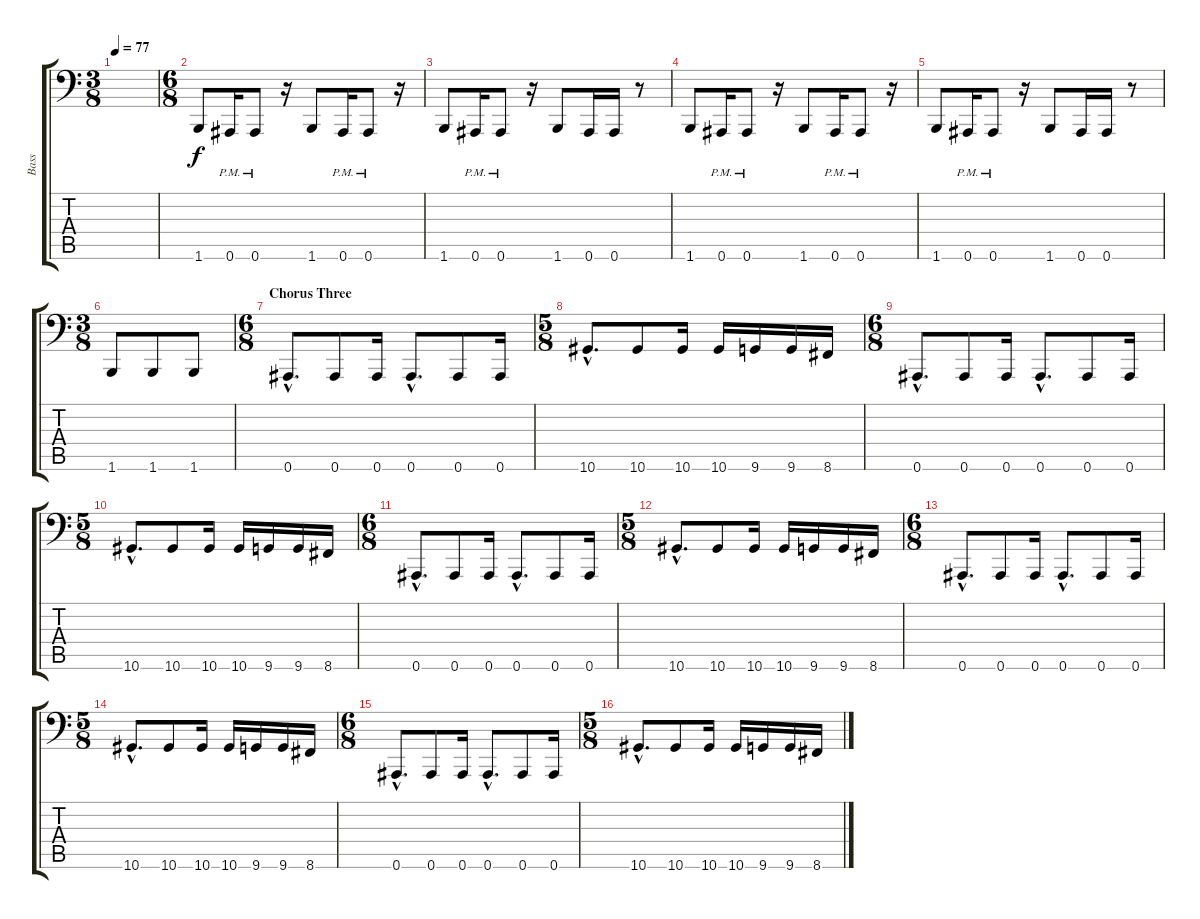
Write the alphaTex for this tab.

\track ("Bass" "Bass") {instrument electricbassfinger}
\staff {score tabs}
\tuning (C4 G3 Eb3 Bb2 F2 Bb0) {hide}
\ts (3 8)
\tempo 77
\clef f4
\ks c
|
\ts (6 8)
1.6.8 0.6{pm}.16 0.6{pm}.8 r.16 1.6.8 0.6{pm}.16 0.6{pm}.8 r.16 |
1.6.8 0.6{pm}.16 0.6{pm}.8 r.16 1.6.8 0.6.16 0.6.16 r.8 |
1.6.8 0.6{pm}.16 0.6{pm}.8 r.16 1.6.8 0.6{pm}.16 0.6{pm}.8 r.16 |
1.6.8 0.6{pm}.16 0.6{pm}.8 r.16 1.6.8 0.6.16 0.6.16 r.8 |
\ts (3 8)
1.6.8 1.6.8 1.6.8 |
\ts (6 8)
\section ("" "Chorus Three")
0.6{hac}.8{d} 0.6.8 0.6.16 0.6{hac}.8{d} 0.6.8 0.6.16 |
\ts (5 8)
10.6{hac}.8{d} 10.6.8 10.6.16 10.6.16 9.6.16 9.6.16 8.6.16 |
\ts (6 8)
0.6{hac}.8{d} 0.6.8 0.6.16 0.6{hac}.8{d} 0.6.8 0.6.16 |
\ts (5 8)
10.6{hac}.8{d} 10.6.8 10.6.16 10.6.16 9.6.16 9.6.16 8.6.16 |
\ts (6 8)
0.6{hac}.8{d} 0.6.8 0.6.16 0.6{hac}.8{d} 0.6.8 0.6.16 |
\ts (5 8)
10.6{hac}.8{d} 10.6.8 10.6.16 10.6.16 9.6.16 9.6.16 8.6.16 |
\ts (6 8)
0.6{hac}.8{d} 0.6.8 0.6.16 0.6{hac}.8{d} 0.6.8 0.6.16 |
\ts (5 8)
10.6{hac}.8{d} 10.6.8 10.6.16 10.6.16 9.6.16 9.6.16 8.6.16 |
\ts (6 8)
0.6{hac}.8{d} 0.6.8 0.6.16 0.6{hac}.8{d} 0.6.8 0.6.16 |
\ts (5 8)
10.6{hac}.8{d} 10.6.8 10.6.16 10.6.16 9.6.16 9.6.16 8.6.16
